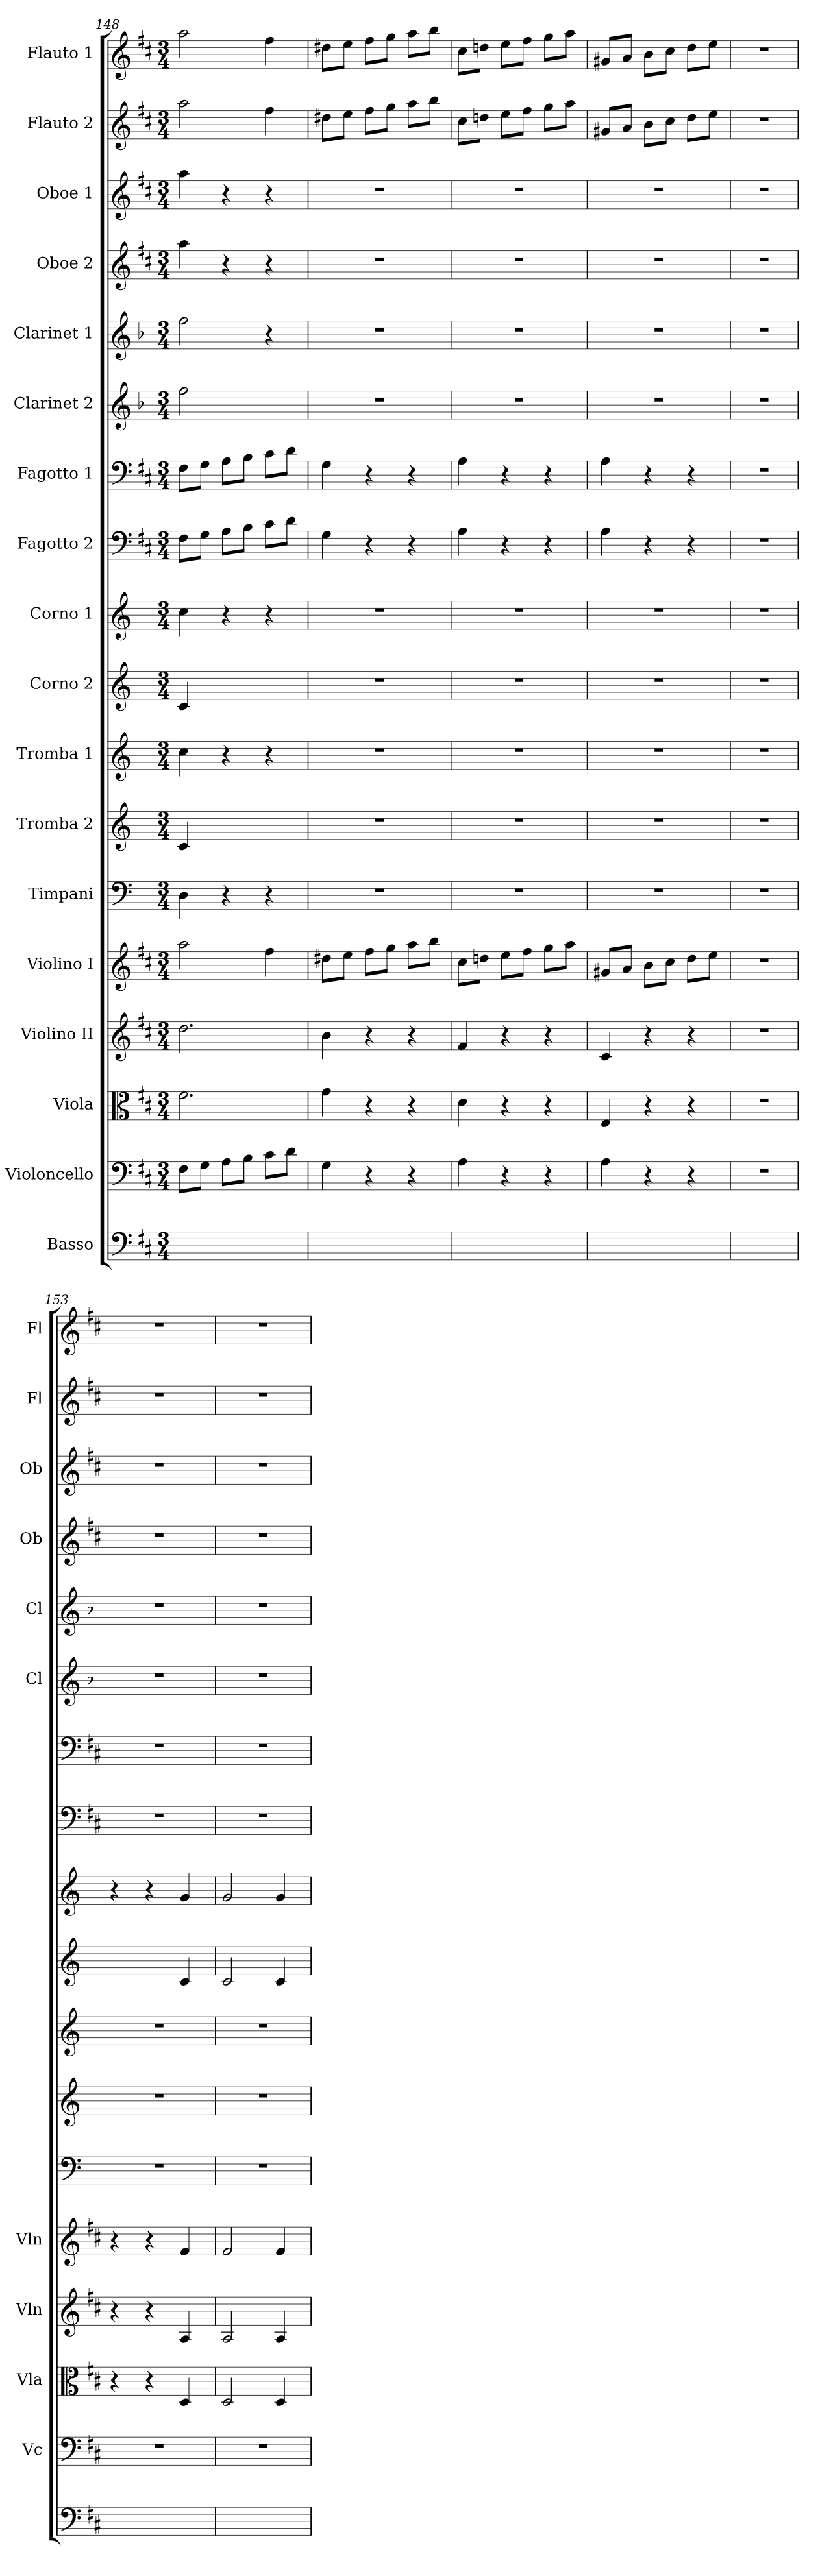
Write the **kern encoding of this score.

**kern	**kern	**kern	**kern	**kern	**kern	**kern	**kern	**kern	**kern	**kern	**kern	**kern	**kern	**kern	**kern	**kern	**kern
*part18	*part17	*part16	*part15	*part14	*part13	*part12	*part11	*part10	*part9	*part8	*part7	*part6	*part5	*part4	*part3	*part2	*part1
*staff18	*staff17	*staff16	*staff15	*staff14	*staff13	*staff12	*staff11	*staff10	*staff9	*staff8	*staff7	*staff6	*staff5	*staff4	*staff3	*staff2	*staff1
*I"Basso	*I"Violoncello	*I"Viola	*I"Violino II	*I"Violino I	*I"Timpani	*I"Tromba 2	*I"Tromba 1	*I"Corno 2	*I"Corno 1	*I"Fagotto 2	*I"Fagotto 1	*I"Clarinet 2	*I"Clarinet 1	*I"Oboe 2	*I"Oboe 1	*I"Flauto 2	*I"Flauto 1
*	*I'Vc	*I'Vla	*I'Vln	*I'Vln	*	*	*	*	*	*	*	*I'Cl	*I'Cl	*I'Ob	*I'Ob	*I'Fl	*I'Fl
*clefF4	*clefF4	*clefC3	*clefG2	*clefG2	*clefF4	*clefG2	*clefG2	*clefG2	*clefG2	*clefF4	*clefF4	*clefG2	*clefG2	*clefG2	*clefG2	*clefG2	*clefG2
*ITrd7c12	*	*	*	*	*	*ITrd-1c-2	*ITrd-1c-2	*ITrd6c10	*ITrd6c10	*	*	*ITrd2c3	*ITrd2c3	*	*	*	*
*k[f#c#]	*k[f#c#]	*k[f#c#]	*k[f#c#]	*k[f#c#]	*	*	*	*	*	*k[f#c#]	*k[f#c#]	*k[f#c#]	*k[f#c#]	*k[f#c#]	*k[f#c#]	*k[f#c#]	*k[f#c#]
*M3/4	*M3/4	*M3/4	*M3/4	*M3/4	*M3/4	*M3/4	*M3/4	*M3/4	*M3/4	*M3/4	*M3/4	*M3/4	*M3/4	*M3/4	*M3/4	*M3/4	*M3/4
=148	=148	=148	=148	=148	=148	=148	=148	=148	=148	=148	=148	=148	=148	=148	=148	=148	=148
2.ryy	8F#\L	2.f#	2.dd	2aa	4D	4d	4dd	4D	4d	8F#\L	8F#\L	2dd	2dd	4aa	4aa	2aa	2aa
.	8G\J	.	.	.	.	.	.	.	.	8G\J	8G\J	.	.	.	.	.	.
.	8A\L	.	.	.	4r	4ryy	4r	4ryy	4r	8A\L	8A\L	.	.	4r	4r	.	.
.	8B\J	.	.	.	.	.	.	.	.	8B\J	8B\J	.	.	.	.	.	.
.	8c#\L	.	.	4ff#	4r	4ryy	4r	4ryy	4r	8c#\L	8c#\L	4ryy	4r	4r	4r	4ff#	4ff#
.	8d\J	.	.	.	.	.	.	.	.	8d\J	8d\J	.	.	.	.	.	.
=149	=149	=149	=149	=149	=149	=149	=149	=149	=149	=149	=149	=149	=149	=149	=149	=149	=149
2.ryy	4G	4g	4b	8dd#X\L	2.r	2.r	2.r	2.r	2.r	4G	4G	2.r	2.r	2.r	2.r	8dd#X\L	8dd#X\L
.	.	.	.	8ee\J	.	.	.	.	.	.	.	.	.	.	.	8ee\J	8ee\J
.	4r	4r	4r	8ff#\L	.	.	.	.	.	4r	4r	.	.	.	.	8ff#\L	8ff#\L
.	.	.	.	8gg\J	.	.	.	.	.	.	.	.	.	.	.	8gg\J	8gg\J
.	4r	4r	4r	8aa\L	.	.	.	.	.	4r	4r	.	.	.	.	8aa\L	8aa\L
.	.	.	.	8bb\J	.	.	.	.	.	.	.	.	.	.	.	8bb\J	8bb\J
=150	=150	=150	=150	=150	=150	=150	=150	=150	=150	=150	=150	=150	=150	=150	=150	=150	=150
2.ryy	4A	4d	4f#	8cc#\L	2.r	2.r	2.r	2.r	2.r	4A	4A	2.r	2.r	2.r	2.r	8cc#\L	8cc#\L
.	.	.	.	8ddn\J	.	.	.	.	.	.	.	.	.	.	.	8ddn\J	8ddn\J
.	4r	4r	4r	8ee\L	.	.	.	.	.	4r	4r	.	.	.	.	8ee\L	8ee\L
.	.	.	.	8ff#\J	.	.	.	.	.	.	.	.	.	.	.	8ff#\J	8ff#\J
.	4r	4r	4r	8gg\L	.	.	.	.	.	4r	4r	.	.	.	.	8gg\L	8gg\L
.	.	.	.	8aa\J	.	.	.	.	.	.	.	.	.	.	.	8aa\J	8aa\J
=151	=151	=151	=151	=151	=151	=151	=151	=151	=151	=151	=151	=151	=151	=151	=151	=151	=151
2.ryy	4A	4E	4c#	8g#X/L	2.r	2.r	2.r	2.r	2.r	4A	4A	2.r	2.r	2.r	2.r	8g#X/L	8g#X/L
.	.	.	.	8a/J	.	.	.	.	.	.	.	.	.	.	.	8a/J	8a/J
.	4r	4r	4r	8b\L	.	.	.	.	.	4r	4r	.	.	.	.	8b\L	8b\L
.	.	.	.	8cc#\J	.	.	.	.	.	.	.	.	.	.	.	8cc#\J	8cc#\J
.	4r	4r	4r	8dd\L	.	.	.	.	.	4r	4r	.	.	.	.	8dd\L	8dd\L
.	.	.	.	8ee\J	.	.	.	.	.	.	.	.	.	.	.	8ee\J	8ee\J
=152	=152	=152	=152	=152	=152	=152	=152	=152	=152	=152	=152	=152	=152	=152	=152	=152	=152
2.ryy	2.r	2.r	2.r	2.r	2.r	2.r	2.r	2.r	2.r	2.r	2.r	2.r	2.r	2.r	2.r	2.r	2.r
=153	=153	=153	=153	=153	=153	=153	=153	=153	=153	=153	=153	=153	=153	=153	=153	=153	=153
2.ryy	2.r	4r	4r	4r	2.r	2.r	2.r	4ryy	4r	2.r	2.r	2.r	2.r	2.r	2.r	2.r	2.r
.	.	4r	4r	4r	.	.	.	4ryy	4r	.	.	.	.	.	.	.	.
.	.	4D	4A	4f#	.	.	.	4D	4A	.	.	.	.	.	.	.	.
=154	=154	=154	=154	=154	=154	=154	=154	=154	=154	=154	=154	=154	=154	=154	=154	=154	=154
2.ryy	2.r	2D	2A	2f#	2.r	2.r	2.r	2D	2A	2.r	2.r	2.r	2.r	2.r	2.r	2.r	2.r
.	.	4D	4A	4f#	.	.	.	4D	4A	.	.	.	.	.	.	.	.
=	=	=	=	=	=	=	=	=	=	=	=	=	=	=	=	=	=
*-	*-	*-	*-	*-	*-	*-	*-	*-	*-	*-	*-	*-	*-	*-	*-	*-	*-
